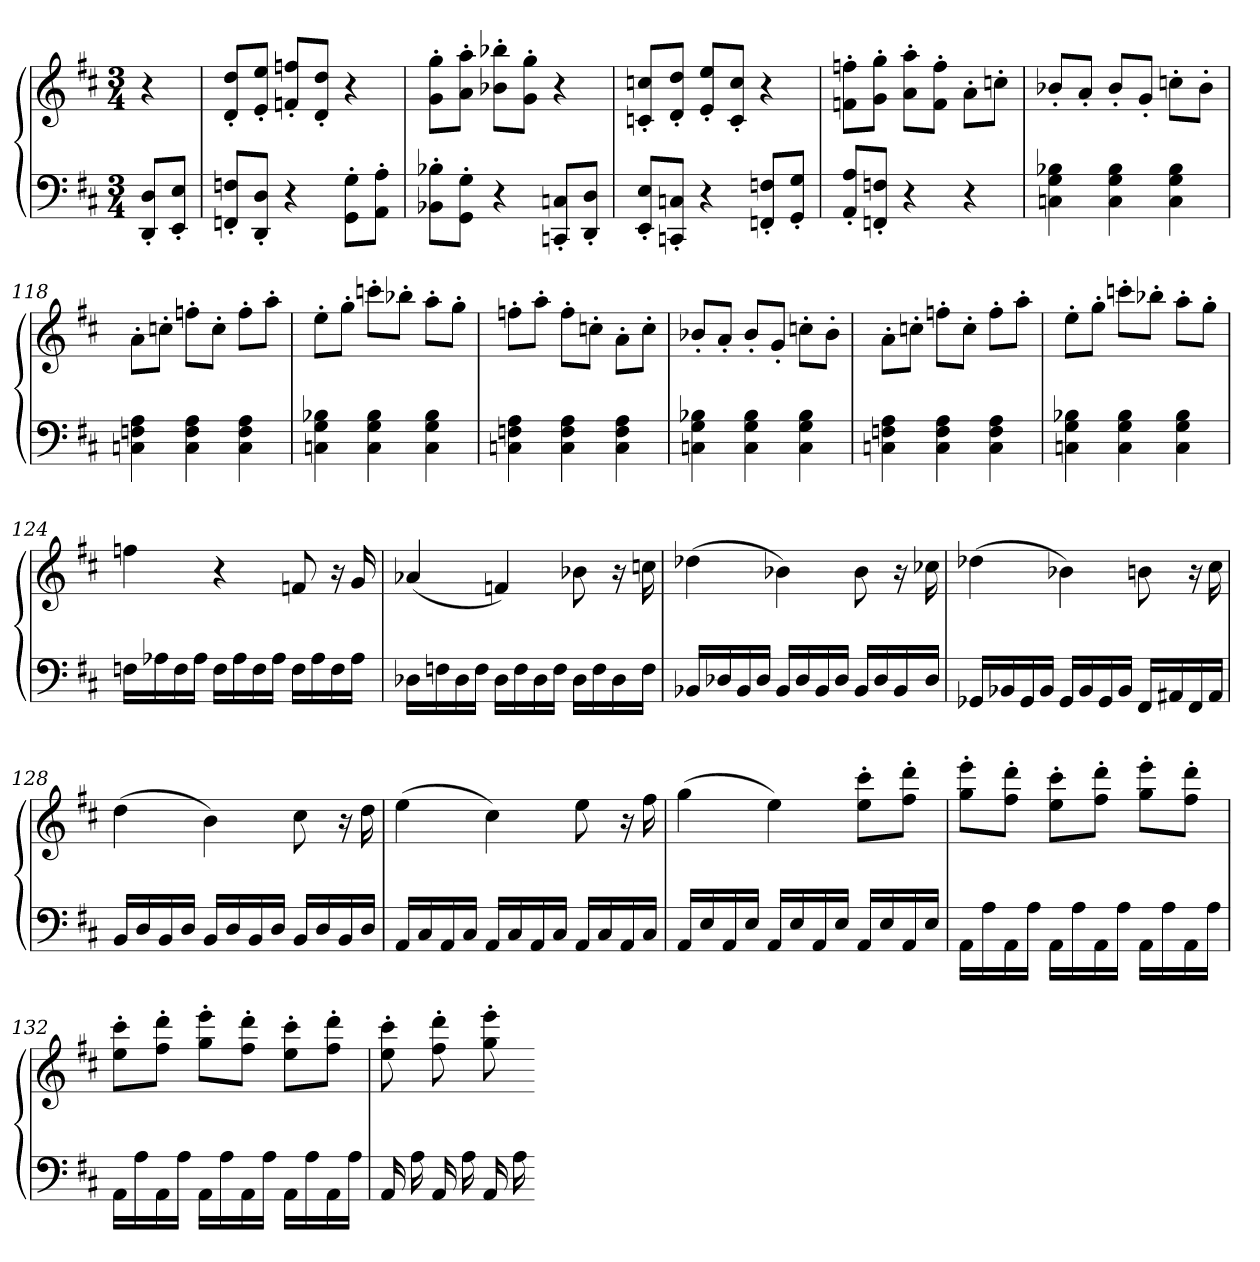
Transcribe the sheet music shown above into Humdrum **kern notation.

**kern	**kern
*part1	*part1
*staff2	*staff1
*clefF4	*clefG2
*k[f#c#]	*k[f#c#]
*D:	*D:
*M3/4	*M3/4
=	=
8DD' 8D'L	4r
8EE' 8E'J	.
=113	=113
8FFn' 8Fn'L	8d' 8dd'L
8DD' 8D'J	8e' 8ee'J
4r	8fn' 8ffn'L
.	8d' 8dd'J
8GG' 8G'L	4r
8AA' 8A'J	.
=114	=114
8BB-X' 8B-X'L	8g' 8gg'L
8GG' 8G'J	8a' 8aa'J
4r	8b-X' 8bb-X'L
.	8g' 8gg'J
8CCn' 8Cn'L	4r
8DD' 8D'J	.
=115	=115
8EE' 8E'L	8cn' 8ccn'L
8CCn' 8Cn'J	8d' 8dd'J
4r	8e' 8ee'L
.	8c' 8cc'J
8FFn' 8Fn'L	4r
8GG' 8G'J	.
=116	=116
8AA' 8A'L	8fn' 8ffn'L
8FFn' 8Fn'J	8g' 8gg'J
4r	8a' 8aa'L
.	8f' 8ff'J
4r	8a'L
.	8ccn'J
=117	=117
4Cn 4G 4B-X	8b-X'L
.	8a'J
4C 4G 4B-	8b-'L
.	8g'J
4C 4G 4B-	8ccn'L
.	8b-'J
=118	=118
4Cn 4Fn 4A	8a'L
.	8ccn'J
4C 4F 4A	8ffn'L
.	8cc'J
4C 4F 4A	8ff'L
.	8aa'J
=119	=119
4Cn 4G 4B-X	8ee'L
.	8gg'J
4C 4G 4B-	8cccn'L
.	8bb-X'J
4C 4G 4B-	8aa'L
.	8gg'J
=120	=120
4Cn 4Fn 4A	8ffn'L
.	8aa'J
4C 4F 4A	8ff'L
.	8ccn'J
4C 4F 4A	8a'L
.	8cc'J
=121	=121
4Cn 4G 4B-X	8b-X'L
.	8a'J
4C 4G 4B-	8b-'L
.	8g'J
4C 4G 4B-	8ccn'L
.	8b-'J
=122	=122
4Cn 4Fn 4A	8a'L
.	8ccn'J
4C 4F 4A	8ffn'L
.	8cc'J
4C 4F 4A	8ff'L
.	8aa'J
=123	=123
4Cn 4G 4B-X	8ee'L
.	8gg'J
4C 4G 4B-	8cccn'L
.	8bb-X'J
4C 4G 4B-	8aa'L
.	8gg'J
=124	=124
16FnLL	4ffn
16A-X	.
16F	.
16A-JJ	.
16FLL	4r
16A-	.
16F	.
16A-JJ	.
16FLL	8fn
16A-	.
16F	16r
16A-JJ	16g
=125	=125
16D-XLL	(4a-X
16Fn	.
16D-	.
16FJJ	.
16D-LL	4fn)
16F	.
16D-	.
16FJJ	.
16D-LL	8b-X
16F	.
16D-	16r
16FJJ	16ccn
=126	=126
16BB-XLL	(4dd-X
16D-X	.
16BB-	.
16D-JJ	.
16BB-LL	4b-X)
16D-	.
16BB-	.
16D-JJ	.
16BB-LL	8b-
16D-	.
16BB-	16r
16D-JJ	16cc-X
=127	=127
16GG-XLL	(4dd-X
16BB-X	.
16GG-	.
16BB-JJ	.
16GG-LL	4b-X)
16BB-	.
16GG-	.
16BB-JJ	.
16FF#LL	8bn
16AA#X	.
16FF#	16r
16AA#JJ	16cc#
=128	=128
16BBLL	(4dd
16D	.
16BB	.
16DJJ	.
16BBLL	4b)
16D	.
16BB	.
16DJJ	.
16BBLL	8cc#
16D	.
16BB	16r
16DJJ	16dd
=129	=129
16AALL	(4ee
16C#	.
16AA	.
16C#JJ	.
16AALL	4cc#)
16C#	.
16AA	.
16C#JJ	.
16AALL	8ee
16C#	.
16AA	16r
16C#JJ	16ff#
=130	=130
16AALL	(4gg
16E	.
16AA	.
16EJJ	.
16AALL	4ee)
16E	.
16AA	.
16EJJ	.
16AALL	8ee' 8ccc#'L
16E	.
16AA	8ff#' 8ddd'J
16EJJ	.
=131	=131
16AALL	8gg' 8eee'L
16A	.
16AA	8ff#' 8ddd'J
16AJJ	.
16AALL	8ee' 8ccc#'L
16A	.
16AA	8ff#' 8ddd'J
16AJJ	.
16AALL	8gg' 8eee'L
16A	.
16AA	8ff#' 8ddd'J
16AJJ	.
=132	=132
16AALL	8ee' 8ccc#'L
16A	.
16AA	8ff#' 8ddd'J
16AJJ	.
16AALL	8gg' 8eee'L
16A	.
16AA	8ff#' 8ddd'J
16AJJ	.
16AALL	8ee' 8ccc#'L
16A	.
16AA	8ff#' 8ddd'J
16AJJ	.
=133	=133
16AA	8ee' 8ccc#'
16A	.
16AA	8ff#' 8ddd'
16A	.
16AA	8gg' 8eee'
16A	.
=-	=-
*-	*-
